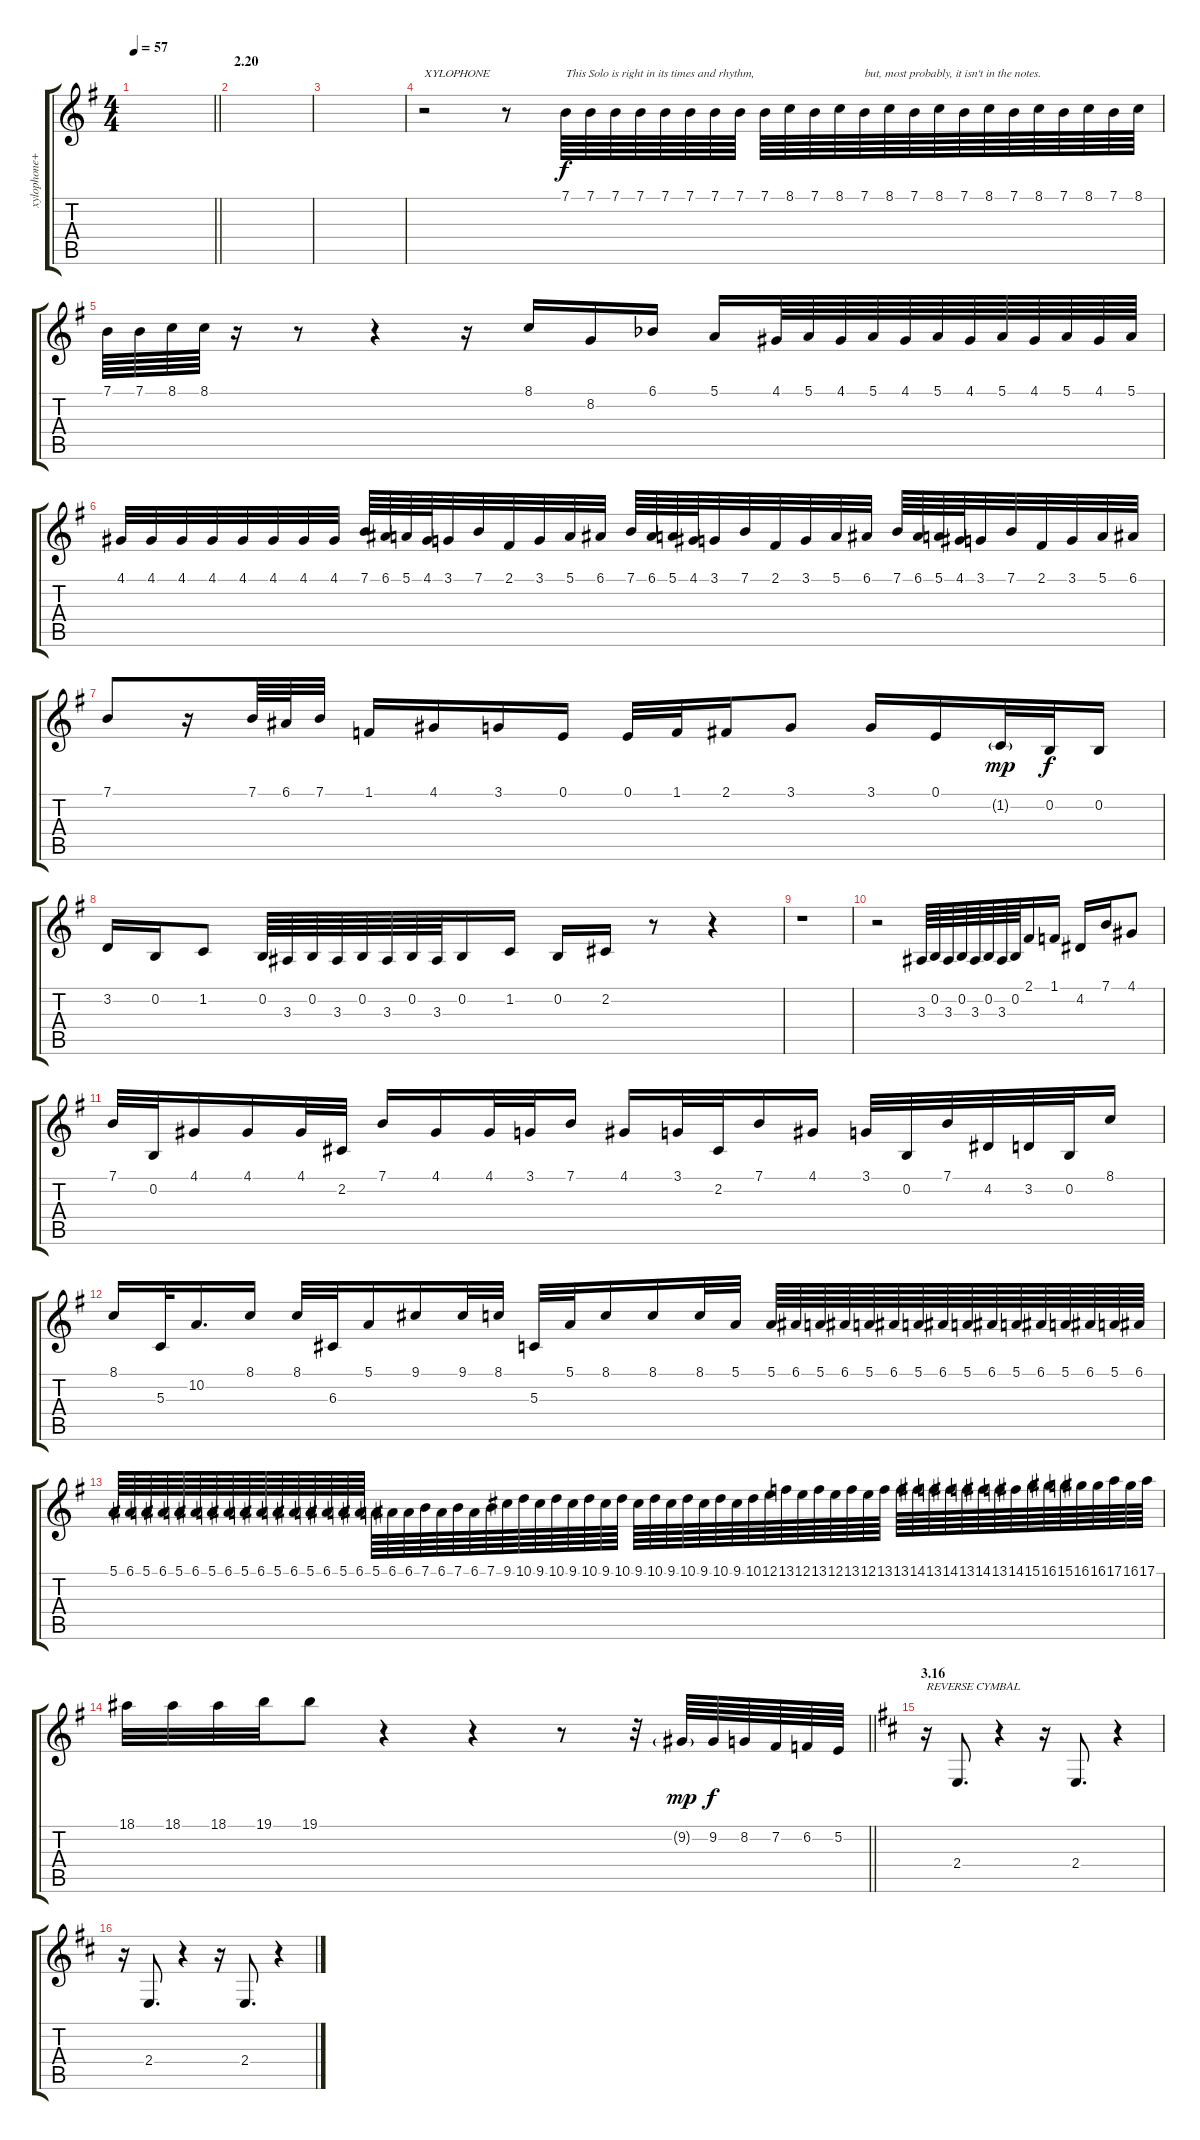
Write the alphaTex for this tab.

\track ("xylophone+cymbal" "xylophone+") {instrument xylophone}
\staff {score tabs}
\tuning (E4 B3 G3 D3 A2 E2) {hide}
\ts (4 4)
\tempo 57
\clef g2
\barLineRight lightlight
\ks g
|
\section ("" "2.20")
|
|
r.2{txt "XYLOPHONE" instrument xylophone} r.8 7.1.64{txt "This Solo is right in its times and rhythm,"} 7.1.64 7.1.64 7.1.64 7.1.64 7.1.64 7.1.64 7.1.64 7.1.64 8.1.64 7.1.64 8.1.64 7.1.64{txt "but, most probably, it isn't in the notes."} 8.1.64 7.1.64 8.1.64 7.1.64 8.1.64 7.1.64 8.1.64 7.1.64 8.1.64 7.1.64 8.1.64 |
7.1.64 7.1.64 8.1.64 8.1.64 r.16 r.8 r.4 r.16 8.1.16 8.2.16 6.1{acc b}.16 5.1.16 4.1.64 5.1.64 4.1.64 5.1.64 4.1.64 5.1.64 4.1.64 5.1.64 4.1.64 5.1.64 4.1.64 5.1.64 |
4.1.32 4.1.32 4.1.32 4.1.32 4.1.32 4.1.32 4.1.32 4.1.32 7.1.64 6.1.64 5.1.64 4.1.64 3.1.32 7.1.32 2.1.32 3.1.32 5.1.32 6.1.32 7.1.64 6.1.64 5.1.64 4.1.64 3.1.32 7.1.32 2.1.32 3.1.32 5.1.32 6.1.32 7.1.64 6.1.64 5.1.64 4.1.64 3.1.32 7.1.32 2.1.32 3.1.32 5.1.32 6.1.32 |
7.1.8 r.16 7.1.64 6.1.64 7.1.32 1.1.16 4.1.16 3.1.16 0.1.16 0.1.32 1.1.32 2.1.16 3.1.8 3.1.16 0.1.16 1.2{g}.32{dy mp} 0.2.32{dy f} 0.2.16 |
3.2.16 0.2.16 1.2.8 0.2.64 3.3.64 0.2.64 3.3.64 0.2.64 3.3.64 0.2.64 3.3.64 0.2.16 1.2.16 0.2.16 2.2.16 r.8 r.4 |
r.1 |
r.2 3.3.64 0.2.64 3.3.64 0.2.64 3.3.64 0.2.64 3.3.64 0.2.64 2.1.16 1.1.16 4.2.16 7.1.16 4.1.8 |
7.1.32 0.2.32 4.1.16 4.1.16 4.1.32 2.2.32 7.1.16 4.1.16 4.1.32 3.1.32 7.1.16 4.1.16 3.1.32 2.2.32 7.1.16 4.1.16 3.1.32 0.2.32 7.1.32 4.2.32 3.2.32 0.2.32 8.1.16 |
8.1.16 5.3.32 10.2.16{d} 8.1.16 8.1.32 6.3.32 5.1.16 9.1.16 9.1.32 8.1.32 5.3.32 5.1.32 8.1.16 8.1.16 8.1.32 5.1.32 5.1.64 6.1.64 5.1.64 6.1.64 5.1.64 6.1.64 5.1.64 6.1.64 5.1.64 6.1.64 5.1.64 6.1.64 5.1.64 6.1.64 5.1.64 6.1.64 |
5.1.64 6.1.64 5.1.64 6.1.64 5.1.64 6.1.64 5.1.64 6.1.64 5.1.64 6.1.64 5.1.64 6.1.64 5.1.64 6.1.64 5.1.64 6.1.64 5.1.64 6.1.64 6.1.64 7.1.64 6.1.64 7.1.64 6.1.64 7.1.64 9.1.64 10.1.64 9.1.64 10.1.64 9.1.64 10.1.64 9.1.64 10.1.64 9.1.64 10.1.64 9.1.64 10.1.64 9.1.64 10.1.64 9.1.64 10.1.64 12.1.64 13.1.64 12.1.64 13.1.64 12.1.64 13.1.64 12.1.64 13.1.64 13.1.64 14.1.64 13.1.64 14.1.64 13.1.64 14.1.64 13.1.64 14.1.64 15.1.64 16.1.64 15.1.64 16.1.64 16.1.64 17.1.64 16.1.64 17.1.64 |
\barLineRight lightlight
18.1.32 18.1.32 18.1.32 19.1.32 19.1.8 r.4 r.4 r.8 r.32 9.2{g}.64{dy mp} 9.2.64{dy f} 8.2.64 7.2.64 6.2.64 5.2.64 |
\section ("" "3.16")
\ks d
r.16{txt "REVERSE CYMBAL" instrument reversecymbal} 2.4.8{d} r.4 r.16 2.4.8{d} r.4 |
r.16 2.4.8{d} r.4 r.16 2.4.8{d} r.4
